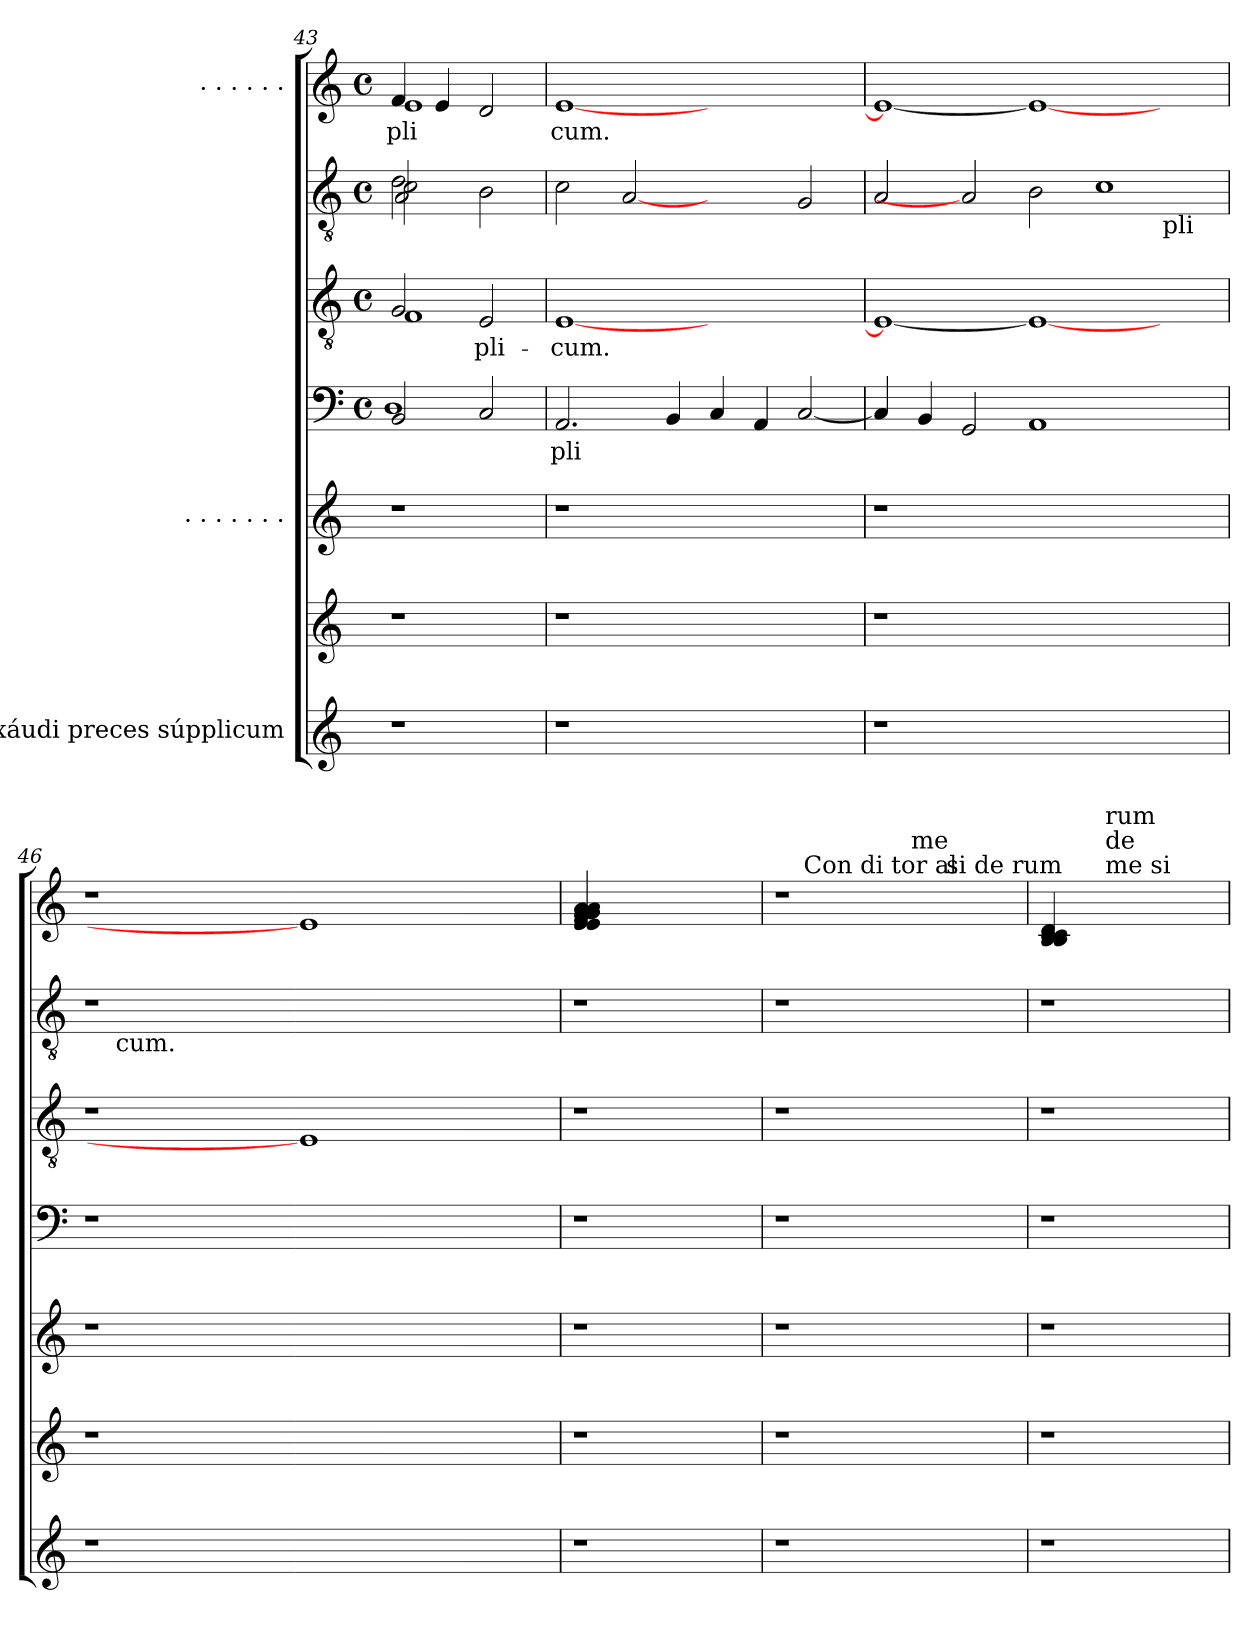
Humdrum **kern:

**kern	**kern	**kern	**kern	**text	**kern	**text	**kern	**kern	**text
*part7	*part6	*part5	*part4	*part4	*part3	*part3	*part2	*part1	*part1
*staff7	*staff6	*staff5	*staff4	*staff4	*staff3	*staff3	*staff2	*staff1	*staff1
*I". exáudi preces súpplicum	*	*I". . . . . . .	*	*	*	*	*	*I". . . . . .	*
*clefG2	*clefG2	*clefG2	*clefF4	*	*clefGv2	*	*clefGv2	*clefG2	*
*k[]	*k[]	*k[]	*k[]	*	*k[]	*	*k[]	*k[]	*
*C:	*C:	*C:	*C:	*	*C:	*	*C:	*C:	*
*	*	*	*M4/4	*	*M4/4	*	*M4/4	*M4/4	*
*	*	*	*met(c)	*	*met(c)	*	*met(c)	*met(c)	*
=43	=43	=43	=43	=43	=43	=43	=43	=43	=43
*	*	*	*^	*	*^	*	*^	*^	*
*	*	*	*	*	*	*	*	*	*	*^	*	*	*
!	!	!	!	!	!	!	!	!	!	!	!	!	!	!LO:LY:b
1r	1r	1r	2BB/	1D	.	2G/	1F	.	2d\	2c\	2A/	4f/	1e	pli
.	.	.	.	.	.	.	.	.	.	.	.	4e/	.	.
!	!	!	!	!	!	!	!	!LO:LY:b	!	!	!	!	!	!
.	.	.	2C/	.	.	2E/	.	-pli-	2ryy	2ryy	2B\	2d/	.	.
*	*	*	*v	*v	*	*	*	*	*	*	*	*v	*v	*
*	*	*	*	*	*v	*v	*	*	*	*	*	*
!!LO:LB:g=z
=44	=44	=44	=44	=44	=44	=44	=44	=44	=44	=44	=44
!	!	!	!	!LO:LY:b	!	!LO:LY:b	!	!	!	!	!LO:LY:b
*	*	*	*	*	*	*	*v	*v	*v	*	*
1r	1r	1r	2.AA/	pli	[<1E	-cum.	2c\	[<1e	cum.
.	.	.	.	.	.	.	[2A	.	.
.	.	.	4BB/	.	.	.	.	.	.
1ryy	1ryy	1ryy	4C/	.	1ryy	.	2ryy	1ryy	.
.	.	.	4AA/	.	.	.	.	.	.
.	.	.	[<2C/	.	.	.	2G/	.	.
=45	=45	=45	=45	=45	=45	=45	=45	=45	=45
*	*	*	*	*	*	*	*^	*	*
1r	1r	1r	4C/]	.	1E_	.	2A/	0ryy	1e_	.
.	.	.	4BB/	.	.	.	.	.	.	.
.	.	.	2GG/	.	.	.	2A]	.	.	.
1.ryy	1.ryy	1.ryy	1AA	.	1E_	.	2B\	.	1e_	.
.	.	.	.	.	.	.	1c	.	.	.
!	!	!	!	!	!	!	!	!LO:TX:b:t=pli	!	!
.	.	.	2ryy	.	2ryy	.	.	2ryy	2ryy	.
=46	=46	=46	=46	=46	=46	=46	=46	=46	=46	=46
1r	1r	1r	1r	.	1r	.	1r	24ryy	1r	.
.	.	.	.	.	.	.	.	96ryy	.	.
!	!	!	!	!	!	!	!	!LO:TX:b:t=cum.	!	!
.	.	.	.	.	.	.	.	3%2ryy	.	.
.	.	.	.	.	.	.	.	3%2ryy	.	.
1ryy	1ryy	1ryy	1ryy	.	1E]	.	1ryy	.	1e]	.
.	.	.	.	.	.	.	.	3ryy	.	.
.	.	.	.	.	.	.	.	6ryy	.	.
.	.	.	.	.	.	.	.	12ryy	.	.
.	.	.	.	.	.	.	.	48.ryy	.	.
*	*	*	*	*	*	*	*v	*v	*	*
!!LO:PB:g=z
=47	=47	=47	=47	=47	=47	=47	=47	=47	=47
1r	1r	1r	1r	.	1r	.	1r	4e/ 4e/ 4f/ 4g/ 4g/ 4a/ 4a/	.
.	.	.	.	.	.	.	.	2.ryy	.
!!LO:LB:g=z
=48	=48	=48	=48	=48	=48	=48	=48	=48	=48
*	*	*	*	*	*	*	*	*^	*
*	*	*	*	*	*	*	*	*	*^	*
*	*	*	*	*	*	*	*	*	*	*^	*
1r	1r	1r	1r	.	1r	.	1r	1r	16ryy	2ryy	2ryy	.
!	!	!	!	!	!	!	!	!	!LO:TX:a:t=Con di tor al	!	!	!
.	.	.	.	.	.	.	.	.	2...ryy	.	.	.
.	.	.	.	.	.	.	.	.	.	32ryy	8ryy	.
!	!	!	!	!	!	!	!	!	!	!LO:TX:a:t=me	!	!
.	.	.	.	.	.	.	.	.	.	4...ryy	.	.
!	!	!	!	!	!	!	!	!	!	!	!LO:TX:a:t=si de rum	!
.	.	.	.	.	.	.	.	.	.	.	4.ryy	.
!!LO:LB:g=z
=49	=49	=49	=49	=49	=49	=49	=49	=49	=49	=49	=49	=49
!	!	!	!	!	!	!	!	!LO:TX:a:t=Con di	!	!	!	!
!	!	!	!	!	!	!	!	!LO:TX:a:t=tor   al	!	!	!	!
*	*	*	*	*	*	*	*	*v	*v	*v	*v	*
1r	1r	1r	1r	.	1r	.	1r	4B/ 4B/ 4c/ 4c/ 4d/	.
!	!	!	!	!	!	!	!	!LO:TX:a:t=me   si	!
!	!	!	!	!	!	!	!	!LO:TX:a:t=de	!
!	!	!	!	!	!	!	!	!LO:TX:a:t=rum	!
.	.	.	.	.	.	.	.	2.ryy	.
=	=	=	=	=	=	=	=	=	=
*-	*-	*-	*-	*-	*-	*-	*-	*-	*-
